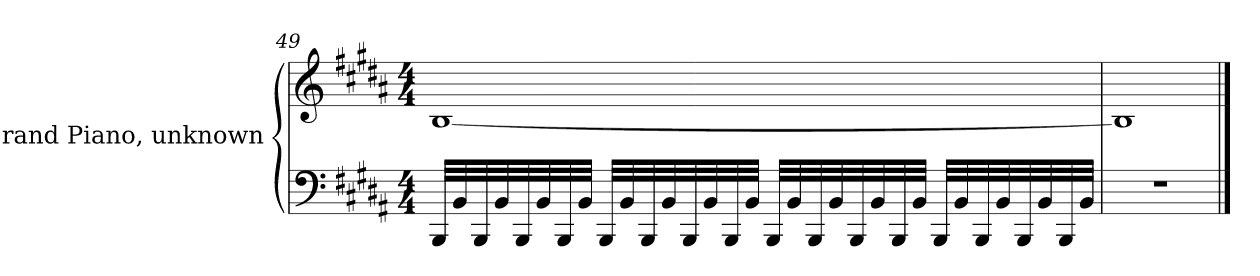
**kern	**kern
*part1	*part1
*staff2	*staff1
*I"Grand Piano, unknown	*
*I'Pno	*
!!LO:LB:g=z
*clefF4	*clefG2
*k[f#c#g#d#a#]	*k[f#c#g#d#a#]
*M4/4	*M4/4
=49	=49
32BBB/LLL	[1B
32BB/	.
32BBB/	.
32BB/	.
32BBB/	.
32BB/	.
32BBB/	.
32BB/JJJ	.
32BBB/LLL	.
32BB/	.
32BBB/	.
32BB/	.
32BBB/	.
32BB/	.
32BBB/	.
32BB/JJJ	.
32BBB/LLL	.
32BB/	.
32BBB/	.
32BB/	.
32BBB/	.
32BB/	.
32BBB/	.
32BB/JJJ	.
32BBB/LLL	.
32BB/	.
32BBB/	.
32BB/	.
32BBB/	.
32BB/	.
32BBB/	.
32BB/JJJ	.
=50	=50
1r	1B]
==	==
*-	*-
